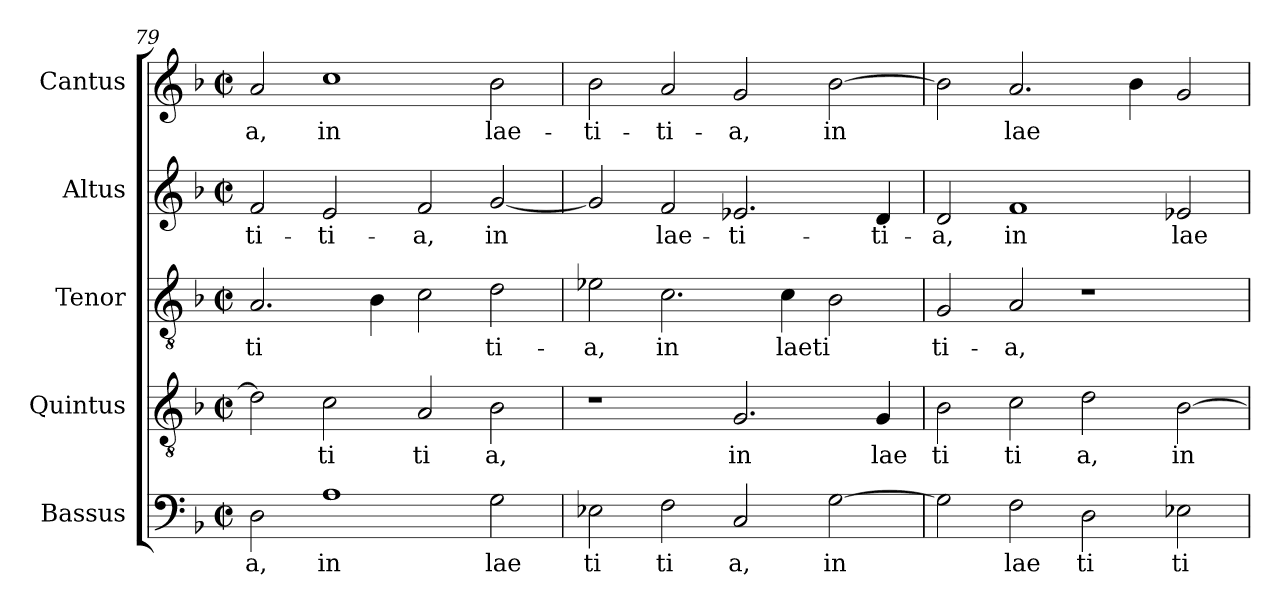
**kern	**text	**kern	**text	**kern	**text	**kern	**text	**kern	**text
*part5	*part5	*part4	*part4	*part3	*part3	*part2	*part2	*part1	*part1
*staff5	*staff5	*staff4	*staff4	*staff3	*staff3	*staff2	*staff2	*staff1	*staff1
*I"Bassus	*	*I"Quintus	*	*I"Tenor	*	*I"Altus	*	*I"Cantus	*
*I'Bassus	*	*I'Quintus	*	*I'Tenor	*	*I'Altus	*	*I'Cantus	*
*clefF4	*	*clefGv2	*	*clefGv2	*	*clefG2	*	*clefG2	*
*k[b-]	*	*k[b-]	*	*k[b-]	*	*k[b-]	*	*k[b-]	*
*F:	*	*F:	*	*F:	*	*F:	*	*F:	*
*M2/2	*	*M2/2	*	*M2/2	*	*M2/2	*	*M2/2	*
*met(c|)	*	*met(c|)	*	*met(c|)	*	*met(c|)	*	*met(c|)	*
=79	=79	=79	=79	=79	=79	=79	=79	=79	=79
!	!LO:LY:b:cj	!	!LO:LY:b:cj	!	!LO:LY:b:cj	!	!LO:LY:b:cj	!	!LO:LY:b:cj
2D\	a,	2d\]	.	2.A/	-ti-	2f/	-ti-	2a/	-a,
!	!LO:LY:b:cj	!	!LO:LY:b:cj	!	!	!	!LO:LY:b:cj	!	!LO:LY:b:cj
1A	in	2c\	ti	.	.	2e/	-ti-	1cc	in
!	!	!	!	!	!LO:LY:b:cj	!	!	!	!
.	.	.	.	4B-\	--	.	.	.	.
!	!	!	!LO:LY:b:cj	!	!LO:LY:b:cj	!	!LO:LY:b:cj	!	!
.	.	2A/	ti	2c\	--	2f/	-a,	.	.
!	!LO:LY:b:cj	!	!LO:LY:b:cj	!	!LO:LY:b:cj	!	!LO:LY:b:cj	!	!LO:LY:b:cj
2G\	lae	2B-\	a,	2d\	-ti-	[<2g/	in	2b-\	lae-
=80	=80	=80	=80	=80	=80	=80	=80	=80	=80
!	!LO:LY:b:cj	!	!	!	!LO:LY:b:cj	!	!LO:LY:b:cj	!	!LO:LY:b:cj
2E-X\	ti	1r	.	2e-X\	-a,	2g/]	.	2b-\	-ti-
!	!LO:LY:b:cj	!	!	!	!LO:LY:b:cj	!	!LO:LY:b:cj	!	!LO:LY:b:cj
2F\	ti	.	.	2.c\	in	2f/	lae-	2a/	-ti-
!	!LO:LY:b:cj	!	!LO:LY:b:cj	!	!	!	!LO:LY:b:cj	!	!LO:LY:b:cj
2C/	a,	2.G/	in	.	.	2.e-X/	-ti-	2g/	-a,
!	!	!	!	!	!LO:LY:b:cj	!	!	!	!
.	.	.	.	4c\	laeti-	.	.	.	.
!	!LO:LY:b:cj	!	!	!	!LO:LY:b:cj	!	!	!	!LO:LY:b:cj
[>2G\	in	.	.	2B-\	--	.	.	[>2b-\	in
!	!	!	!LO:LY:b:cj	!	!	!	!LO:LY:b:cj	!	!
.	.	4G/	lae	.	.	4d/	-ti-	.	.
=81	=81	=81	=81	=81	=81	=81	=81	=81	=81
!	!LO:LY:b:cj	!	!LO:LY:b:cj	!	!LO:LY:b:cj	!	!LO:LY:b:cj	!	!LO:LY:b:cj
2G\]	.	2B-\	ti	2G/	-ti-	2d/	-a,	2b-\]	.
!	!LO:LY:b:cj	!	!LO:LY:b:cj	!	!LO:LY:b:cj	!	!LO:LY:b:cj	!	!LO:LY:b:cj
2F\	lae	2c\	ti	2A/	-a,	1f	in	2.a/	lae-
!	!LO:LY:b:cj	!	!LO:LY:b:cj	!	!	!	!	!	!
2D\	ti	2d\	a,	1r	.	.	.	.	.
!	!	!	!	!	!	!	!	!	!LO:LY:b:cj
.	.	.	.	.	.	.	.	4b-\	--
!	!LO:LY:b:cj	!	!LO:LY:b:cj	!	!	!	!LO:LY:b:cj	!	!LO:LY:b:cj
2E-X\	ti	[>2B-\	in	.	.	2e-X/	lae-	2g/	--
=	=	=	=	=	=	=	=	=	=
*-	*-	*-	*-	*-	*-	*-	*-	*-	*-
